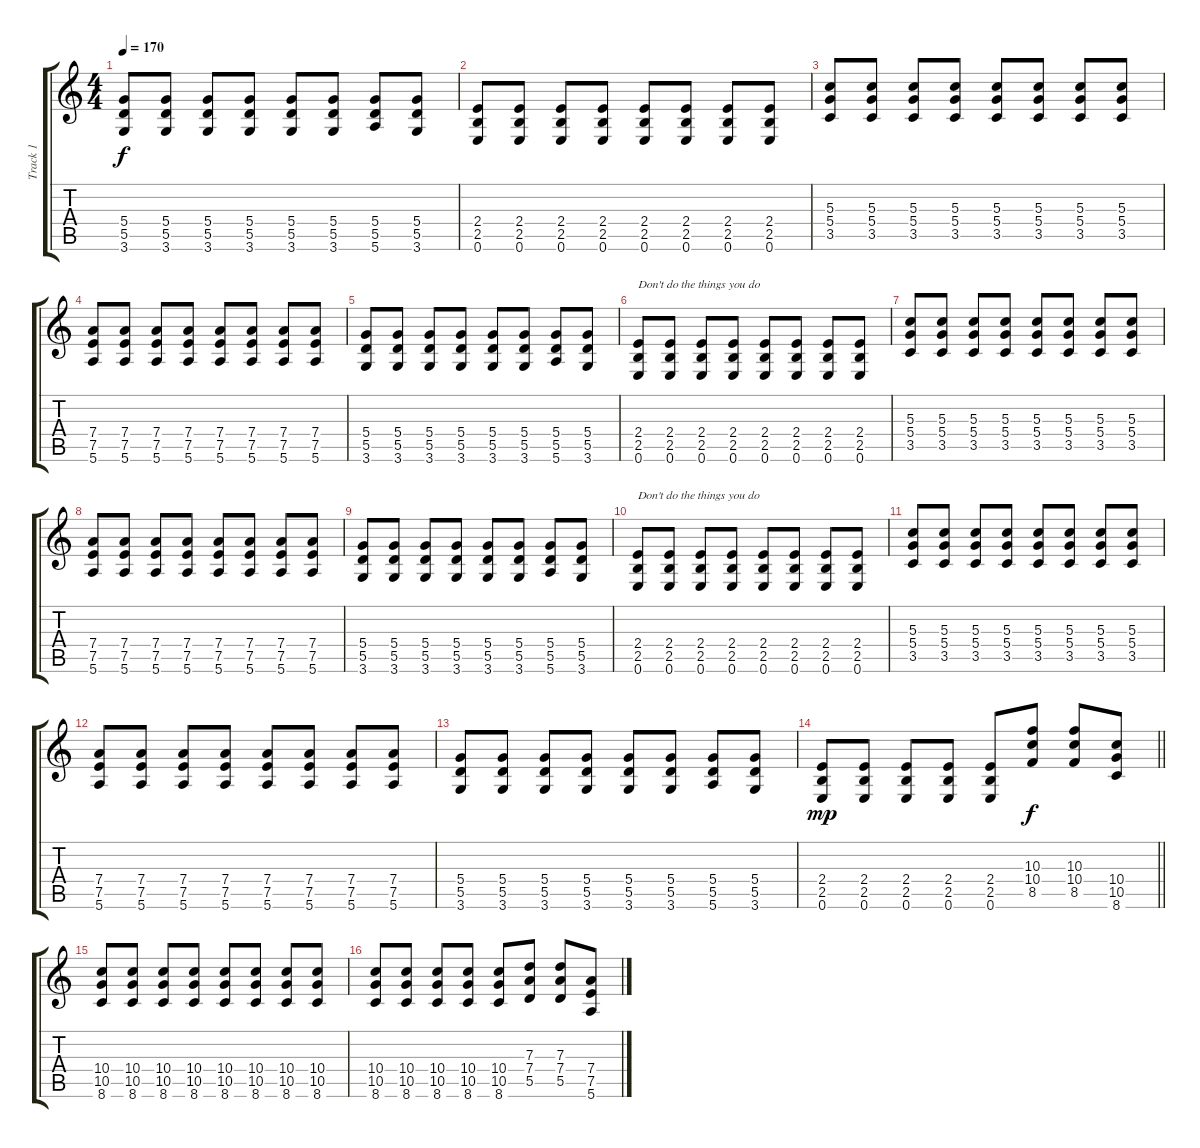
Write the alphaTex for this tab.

\track ("Track 1" "Track 1") {instrument overdrivenguitar}
\staff {score tabs}
\tuning (E4 B3 G3 D3 A2 E2) {hide}
\ts (4 4)
\tempo 170
\clef g2
\ks c
(5.4 5.5 3.6).8{dy f} (5.4 5.5 3.6).8 (5.4 5.5 3.6).8 (5.4 5.5 3.6).8 (5.4 5.5 3.6).8 (5.4 5.5 3.6).8 (5.4 5.5 5.6).8 (5.4 5.5 3.6).8 |
(2.4 2.5 0.6).8 (2.4 2.5 0.6).8 (2.4 2.5 0.6).8 (2.4 2.5 0.6).8 (2.4 2.5 0.6).8 (2.4 2.5 0.6).8 (2.4 2.5 0.6).8 (2.4 2.5 0.6).8 |
(5.3 5.4 3.5).8 (5.3 5.4 3.5).8 (5.3 5.4 3.5).8 (5.3 5.4 3.5).8 (5.3 5.4 3.5).8 (5.3 5.4 3.5).8 (5.3 5.4 3.5).8 (5.3 5.4 3.5).8 |
(7.4 7.5 5.6).8 (7.4 7.5 5.6).8 (7.4 7.5 5.6).8 (7.4 7.5 5.6).8 (7.4 7.5 5.6).8 (7.4 7.5 5.6).8 (7.4 7.5 5.6).8 (7.4 7.5 5.6).8 |
(5.4 5.5 3.6).8 (5.4 5.5 3.6).8 (5.4 5.5 3.6).8 (5.4 5.5 3.6).8 (5.4 5.5 3.6).8 (5.4 5.5 3.6).8 (5.4 5.5 5.6).8 (5.4 5.5 3.6).8 |
(2.4 2.5 0.6).8{txt "Don't do the things you do"} (2.4 2.5 0.6).8 (2.4 2.5 0.6).8 (2.4 2.5 0.6).8 (2.4 2.5 0.6).8 (2.4 2.5 0.6).8 (2.4 2.5 0.6).8 (2.4 2.5 0.6).8 |
(5.3 5.4 3.5).8 (5.3 5.4 3.5).8 (5.3 5.4 3.5).8 (5.3 5.4 3.5).8 (5.3 5.4 3.5).8 (5.3 5.4 3.5).8 (5.3 5.4 3.5).8 (5.3 5.4 3.5).8 |
(7.4 7.5 5.6).8 (7.4 7.5 5.6).8 (7.4 7.5 5.6).8 (7.4 7.5 5.6).8 (7.4 7.5 5.6).8 (7.4 7.5 5.6).8 (7.4 7.5 5.6).8 (7.4 7.5 5.6).8 |
(5.4 5.5 3.6).8 (5.4 5.5 3.6).8 (5.4 5.5 3.6).8 (5.4 5.5 3.6).8 (5.4 5.5 3.6).8 (5.4 5.5 3.6).8 (5.4 5.5 5.6).8 (5.4 5.5 3.6).8 |
(2.4 2.5 0.6).8{txt "Don't do the things you do"} (2.4 2.5 0.6).8 (2.4 2.5 0.6).8 (2.4 2.5 0.6).8 (2.4 2.5 0.6).8 (2.4 2.5 0.6).8 (2.4 2.5 0.6).8 (2.4 2.5 0.6).8 |
(5.3 5.4 3.5).8 (5.3 5.4 3.5).8 (5.3 5.4 3.5).8 (5.3 5.4 3.5).8 (5.3 5.4 3.5).8 (5.3 5.4 3.5).8 (5.3 5.4 3.5).8 (5.3 5.4 3.5).8 |
(7.4 7.5 5.6).8 (7.4 7.5 5.6).8 (7.4 7.5 5.6).8 (7.4 7.5 5.6).8 (7.4 7.5 5.6).8 (7.4 7.5 5.6).8 (7.4 7.5 5.6).8 (7.4 7.5 5.6).8 |
(5.4 5.5 3.6).8 (5.4 5.5 3.6).8 (5.4 5.5 3.6).8 (5.4 5.5 3.6).8 (5.4 5.5 3.6).8 (5.4 5.5 3.6).8 (5.4 5.5 5.6).8 (5.4 5.5 3.6).8 |
\barLineRight lightlight
(2.4 2.5 0.6).8{dy mp} (2.4 2.5 0.6).8 (2.4 2.5 0.6).8 (2.4 2.5 0.6).8 (2.4 2.5 0.6).8 (10.3 10.4 8.5).8{dy f} (10.3 10.4 8.5).8 (10.4 10.5 8.6).8 |
(10.4 10.5 8.6).8 (10.4 10.5 8.6).8 (10.4 10.5 8.6).8 (10.4 10.5 8.6).8 (10.4 10.5 8.6).8 (10.4 10.5 8.6).8 (10.4 10.5 8.6).8 (10.4 10.5 8.6).8 |
(10.4 10.5 8.6).8 (10.4 10.5 8.6).8 (10.4 10.5 8.6).8 (10.4 10.5 8.6).8 (10.4 10.5 8.6).8 (7.3 7.4 5.5).8 (7.3 7.4 5.5).8 (7.4 7.5 5.6).8
